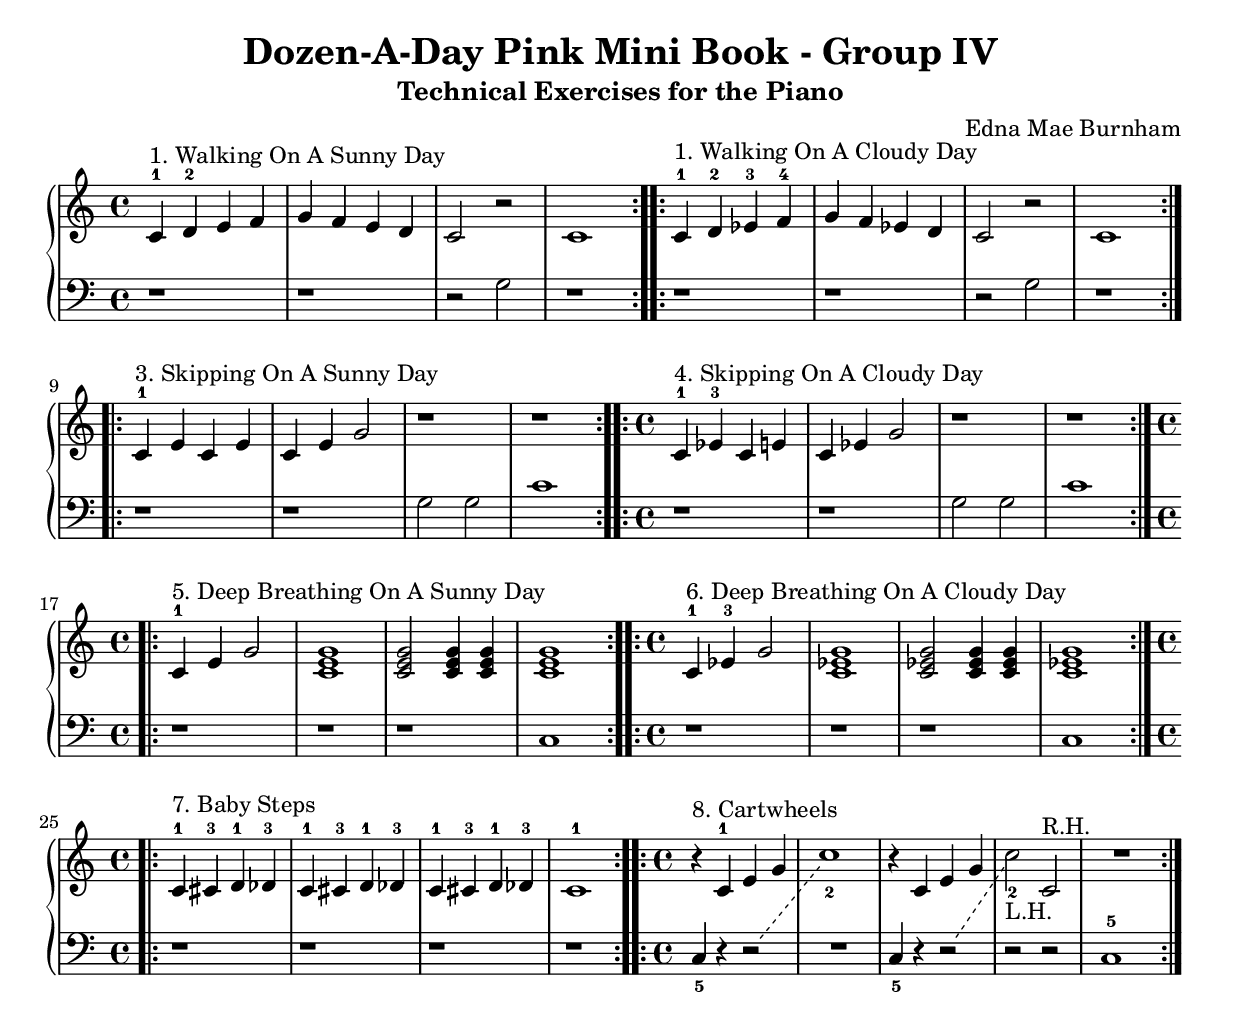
\version "2.22.1"
\include "articulate.ly"

\header {
  title = "Dozen-A-Day Pink Mini Book - Group IV"
  subtitle = "Technical Exercises for the Piano"
  composer = "Edna Mae Burnham"
}

\paper {
  #(set-paper-size "a4")
}

\layout {
  \context {
    \Voice
    \consists "Melody_engraver"
    \override Stem #'neutral-direction = #'()
  }
}

global = {
  \key c \major
  \time 4/4
}


right = \relative c' {
    \global
    \repeat volta 2 {c4-1^"1. Walking On A Sunny Day" d4-2 e4 f4 | g4 f4 e4 d4 | c2 r2 | c1 }
    \repeat volta 2 {c4-1^"1. Walking On A Cloudy Day" d4-2 ees4-3 f4-4 | g4 f4 ees4 d4 | c2 r2 | c1 }

    \break
    \repeat volta 2 {c4-1^"3. Skipping On A Sunny Day" e4 c4 e4 | c4 e4 g2 | r1 | r1} 

    \repeat volta 2 {
      \time 4/4
      c,4-1^"4. Skipping On A Cloudy Day" ees4-3 c4 e4 | c4 ees4 g2 | r1 | r1
      } 

    \break
    \repeat volta 2 { 
      \time 4/4
      c,4-1^"5. Deep Breathing On A Sunny Day" e4 g2 | <c, e g> 1 | <c e g> 2 4 4 | <c e g> 1
    }

    \repeat volta 2 {
      \time 4/4
      %c4-1^"6. Deep Breathing On A Cloudy Day" d4-2 e4-3| f4-1 e4-3 d4-2 | c2.-1 |  c2. 
      c4-1^"6. Deep Breathing On A Cloudy Day" ees4-3 g2 | <c, ees g> 1 | <c ees g> 2 4 4 | <c ees g> 1
    }

    \break
    \time 4/4
    \repeat volta 2 { 
      c4-1^"7. Baby Steps" cis4-3 d4-1 des4-3 |  
      \repeat unfold 2 {
        c4-1 cis4-3 d4-1 des4-3       
      } |
      c1-1
      }


    \repeat volta 2 { 
      \time 4/4
      r4^"8. Cartwheels" c4-1 e4 g4| 
      \hideStaffSwitch
      \change Staff = "left"
      R1  
      \change Staff = "right"
      |  
      r4 c,4 e4 g4 | 

      \change Staff = "left"
      r2 
      \change Staff = "right"
      c,2^"R.H." | R1 
    }

    \break
  }

  left = \relative c' {
    \global
    %One
    \repeat volta 2 {r1| r1  | r2 g2| r1}

    %Two
    \repeat volta 2 {r1| r1  | r2 g2| r1}

    %Three
    \repeat volta 2 {r1 | r1 | g2 g2 | c1 }

    %Four
    \repeat volta 2 {r1 | r1 | g2 g2 | c1 }

    %Five
    \repeat volta 2 { 
      r1 | r1 | r1 | c,1
      %c'4_1 b4_2 a4_3 | g4_1 a4_3 b4_2 | c2._1 | c2.  
    }

    %Six
    \repeat volta 2 { 
      r1 | r1 | r1 | c1
      %c'4_1 b4_2 a4_3 | g4_1 a4_3 b4_2 | c2._1 | c2.  
    }

    %Seven
    \repeat volta 2 { 
      r1 | r1 | r1 | r1
      %c4_1 b4_2 a4_3 g4_1 | c,1_5| c'4_1 b4_2 a4_3 g4_1 | c1
    }

    %Eight
    \repeat volta 2 { 
      \stemUp
      \override VoiceFollower #'style  = #'dashed-line
      \showStaffSwitch
      c4_5 r4 r2 
      \change Staff = "right"
      c''1_2
      \hideStaffSwitch
      \change Staff = "left"
      |  
      c,,4_5 r4 r2 
      \showStaffSwitch
      \change Staff = "right"
      \stemDown
      c''2_2_"L.H."
      \hideStaffSwitch
      \change Staff = "left"
      r2 
      c,,1-5
    }
  }


%{ REPEATS IN MIDI
To get repeats to display in proper notation in the PDF,
but to also unfold in the MIDI,
you will actually need to make two score blocks.
One score block with a \layout{}, and one with a \midi{}.
Put the \unfoldRepeats command in the midi score block.
(see 3.5.6 Using repeats with MIDI)
https://lilypond.org/doc/v2.20/Documentation/notation/using-repeats-with-midi
  %}

  %%THE MUSIC
  theMusic = {
    \new PianoStaff \with {
      instrumentName = ""
    } <<
      \new Staff = "right" \with {
        midiInstrument = "acoustic grand"
      } \right
      \new Staff = "left" \with {
        midiInstrument = "acoustic grand"
      } { \clef bass \left }
    >>
  }

  %%PDF SCORE
  \score {
    \theMusic
    \layout {
      ragged-left = ##t
      indent = 0\cm
    }
  }


  %%MIDI SCORE
  \score {
    \unfoldRepeats 
    { 
      \theMusic
    }
    \midi {
      \tempo 4=70
    }
  }
